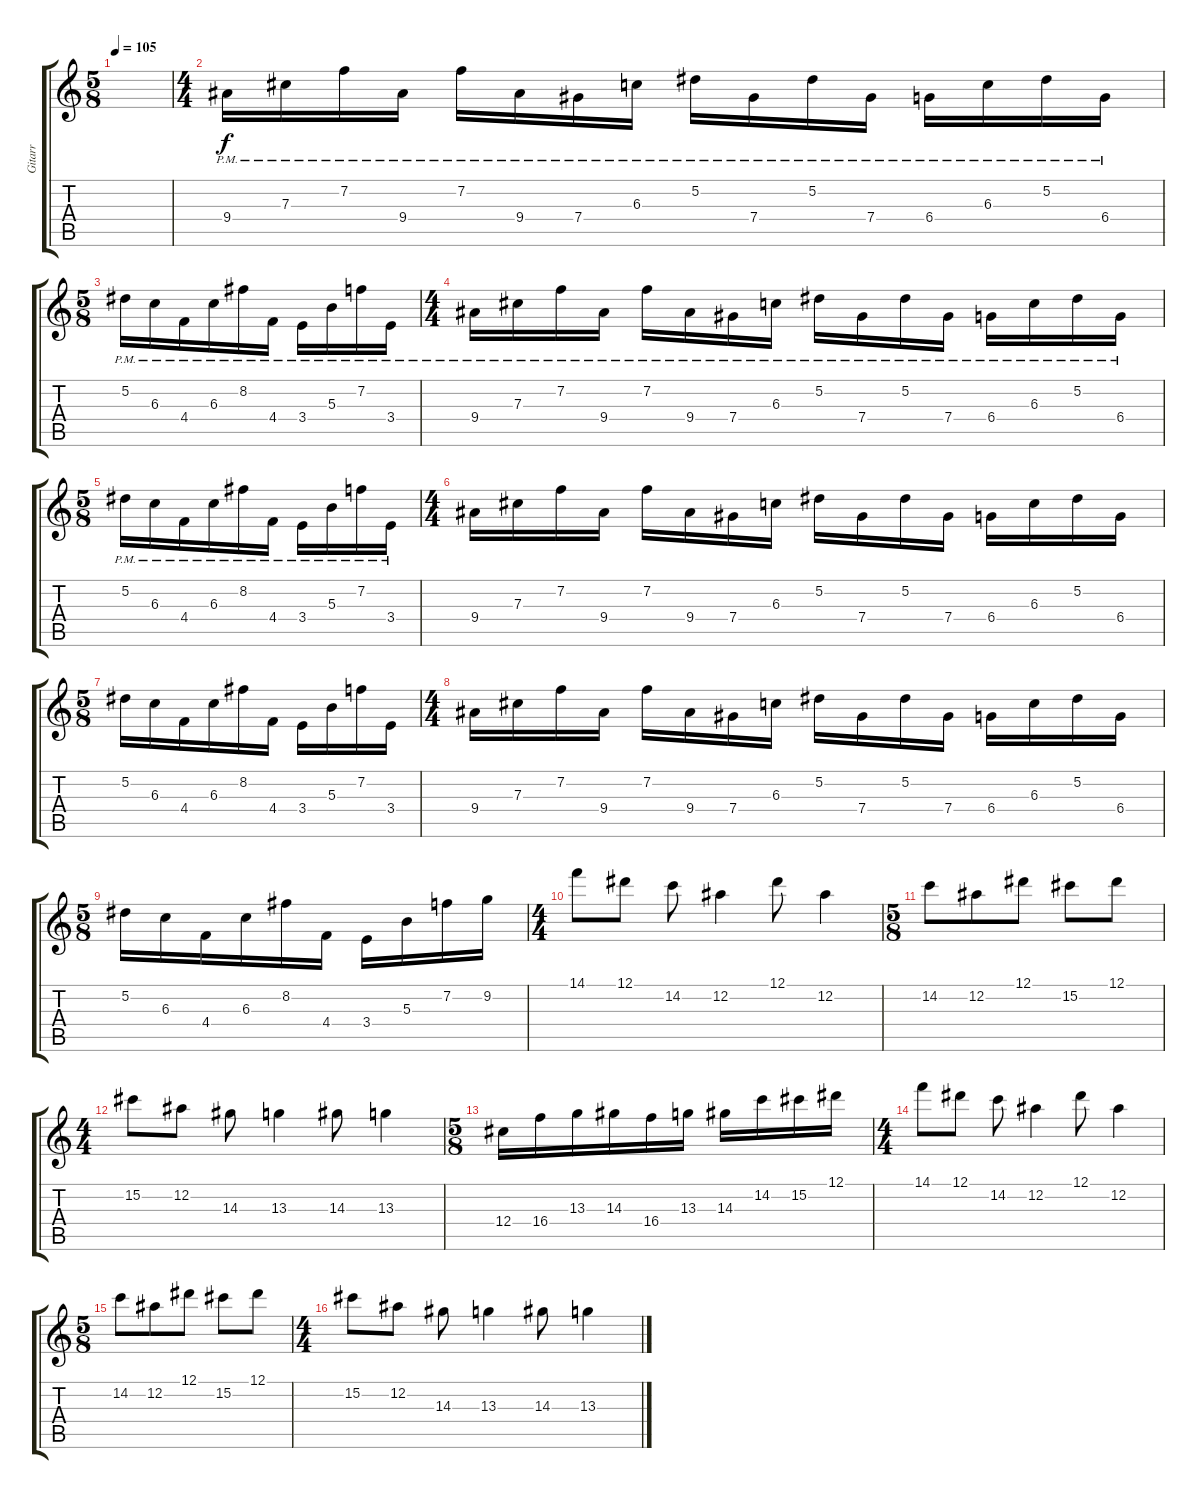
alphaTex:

\track ("Gitarr" "Gitarr") {instrument overdrivenguitar}
\staff {score tabs}
\tuning (Eb4 Bb3 Gb3 Db3 Ab2 Db2) {hide}
\ts (5 8)
\tempo 105
\clef g2
\ks c
|
\ts (4 4)
9.4{pm}.16{volume 13 instrument overdrivenguitar} 7.3{pm}.16 7.2{pm}.16 9.4{pm}.16 7.2{pm}.16 9.4{pm}.16 7.4{pm}.16 6.3{pm}.16 5.2{pm}.16 7.4{pm}.16 5.2{pm}.16 7.4{pm}.16 6.4{pm}.16 6.3{pm}.16 5.2{pm}.16 6.4{pm}.16 |
\ts (5 8)
5.2{pm}.16 6.3{pm}.16 4.4{pm}.16 6.3{pm}.16 8.2{pm}.16 4.4{pm}.16 3.4{pm}.16 5.3{pm}.16 7.2{pm}.16 3.4{pm}.16 |
\ts (4 4)
9.4{pm}.16 7.3{pm}.16 7.2{pm}.16 9.4{pm}.16 7.2{pm}.16 9.4{pm}.16 7.4{pm}.16 6.3{pm}.16 5.2{pm}.16 7.4{pm}.16 5.2{pm}.16 7.4{pm}.16 6.4{pm}.16 6.3{pm}.16 5.2{pm}.16 6.4{pm}.16 |
\ts (5 8)
5.2{pm}.16 6.3{pm}.16 4.4{pm}.16 6.3{pm}.16 8.2{pm}.16 4.4{pm}.16 3.4{pm}.16 5.3{pm}.16 7.2{pm}.16 3.4{pm}.16 |
\ts (4 4)
9.4.16 7.3.16 7.2.16 9.4.16 7.2.16 9.4.16 7.4.16 6.3.16 5.2.16 7.4.16 5.2.16 7.4.16 6.4.16 6.3.16 5.2.16 6.4.16 |
\ts (5 8)
5.2.16 6.3.16 4.4.16 6.3.16 8.2.16 4.4.16 3.4.16 5.3.16 7.2.16 3.4.16 |
\ts (4 4)
9.4.16 7.3.16 7.2.16 9.4.16 7.2.16 9.4.16 7.4.16 6.3.16 5.2.16 7.4.16 5.2.16 7.4.16 6.4.16 6.3.16 5.2.16 6.4.16 |
\ts (5 8)
5.2.16 6.3.16 4.4.16 6.3.16 8.2.16 4.4.16 3.4.16 5.3.16 7.2.16 9.2.16 |
\ts (4 4)
14.1.8 12.1.8 14.2.8 12.2.4 12.1.8 12.2.4 |
\ts (5 8)
14.2.8 12.2.8 12.1.8 15.2.8 12.1.8 |
\ts (4 4)
15.2.8 12.2.8 14.3.8 13.3.4 14.3.8 13.3.4 |
\ts (5 8)
12.4.16 16.4.16 13.3.16 14.3.16 16.4.16 13.3.16 14.3.16 14.2.16 15.2.16 12.1.16 |
\ts (4 4)
14.1.8 12.1.8 14.2.8 12.2.4 12.1.8 12.2.4 |
\ts (5 8)
14.2.8 12.2.8 12.1.8 15.2.8 12.1.8 |
\ts (4 4)
15.2.8 12.2.8 14.3.8 13.3.4 14.3.8 13.3.4
